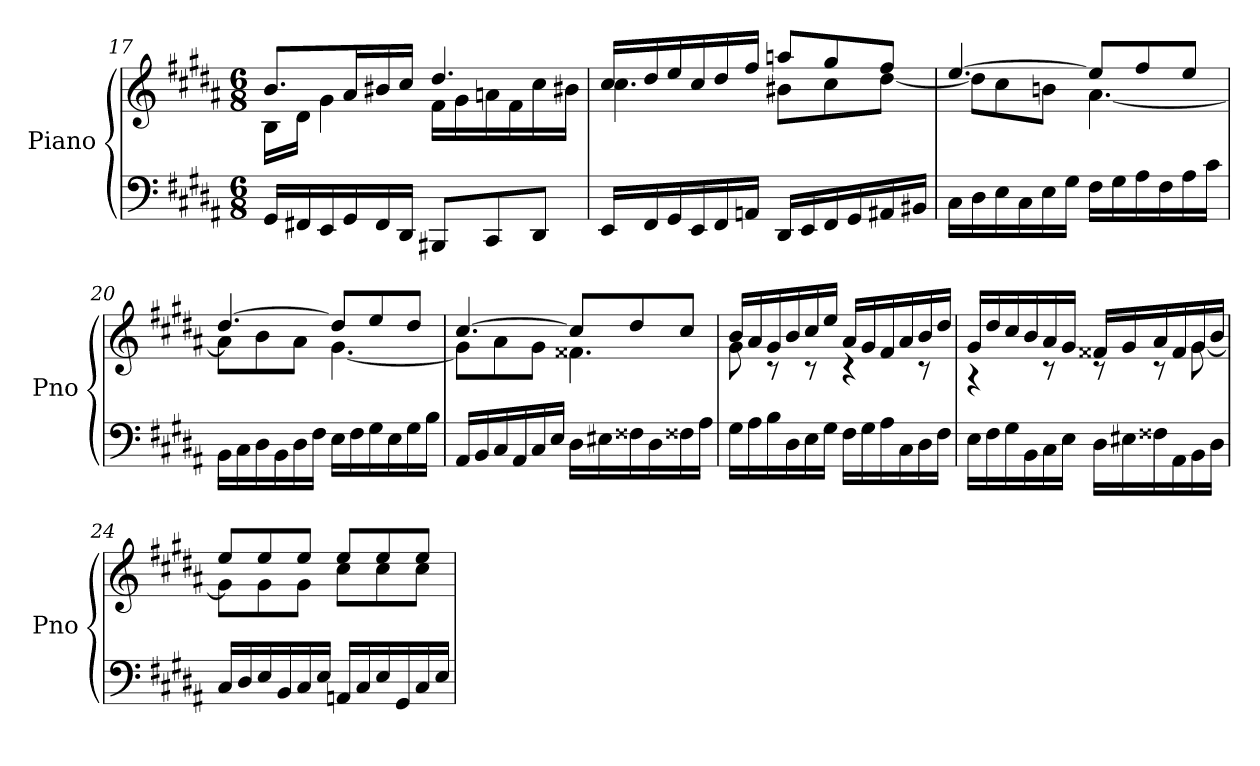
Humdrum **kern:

**kern	**kern
*part1	*part1
*staff2	*staff1
*I"Piano	*
*I'Pno	*
!!LO:PB:g=z
*clefF4	*clefG2
*k[f#c#g#d#a#]	*k[f#c#g#d#a#]
*B:	*B:
*M6/8	*M6/8
=17	=17
*	*^
16GG#/LL	8.b/L	16B\LL
16FF#X/	.	16d#\JJ
16EE/	.	4g#\
16GG#/	16a#/L	.
16FF#/	16b#X/	.
16DD#/JJ	16cc#/JJ	.
8BBB#X/L	4.dd#/	16f#\LL
.	.	16g#\
8CC#/	.	16an\
.	.	16f#\
8DD#/J	.	16cc#\
.	.	16b#X\JJ
=18	=18	=18
16EE/LL	16cc#/LL	4.cc#\
16FF#/	16dd#/	.
16GG#/	16ee/	.
16EE/	16cc#/	.
16FF#/	16dd#/	.
16AAn/JJ	16ff#/JJ	.
16DD#/LL	8aan/L	8b#X\L
16EE/	.	.
16FF#/	8gg#/	8cc#\
16GG#/	.	.
16AA#X/	8ff#/J	[8dd#\J
16BB#X/JJ	.	.
=19	=19	=19
16C#\LL	[4.ee/	8dd#\L]
16D#\	.	.
16E\	.	8cc#\
16C#\	.	.
16E\	.	8bn\J
16G#\JJ	.	.
16F#\LL	8ee/L]	[4.a#\
16G#\	.	.
16A#\	8ff#/	.
16F#\	.	.
16A#\	8ee/J	.
16c#\JJ	.	.
!!LO:LB:g=z	!!
=20	=20	=20
16BB\LL	[4.dd#/	8a#\L]
16C#\	.	.
16D#\	.	8b\
16BB\	.	.
16D#\	.	8a#\J
16F#\JJ	.	.
16E\LL	8dd#/L]	[4.g#\
16F#\	.	.
16G#\	8ee/	.
16E\	.	.
16G#\	8dd#/J	.
16B\JJ	.	.
=21	=21	=21
16AA#/LL	[4.cc#/	8g#\L]
16BB/	.	.
16C#/	.	8a#\
16AA#/	.	.
16C#/	.	8g#\J
16E/JJ	.	.
16D#\LL	8cc#/L]	4.f##X\
16E#X\	.	.
16F##X\	8dd#/	.
16D#\	.	.
16F##X\	8cc#/J	.
16A#\JJ	.	.
=22	=22	=22
16G#\LL	16b/LL	8g#\
16A#\	16a#/	.
16B\	16g#/	8rc
16D#\	16b/	.
16E\	16cc#/	8rc
16G#\JJ	16ee/JJ	.
16F#\LL	16a#/LL	4rc
16G#\	16g#/	.
16A#\	16f#/	.
16C#\	16a#/	.
16D#\	16b/	8rc
16F#\JJ	16dd#/JJ	.
!!LO:LB:g=z	!!
=23	=23	=23
16E\LL	16g#/LL	4rA
16F#\	16dd#/	.
16G#\	16cc#/	.
16BB\	16b/	.
16C#\	16a#/	8rc
16E\JJ	16g#/JJ	.
16D#\LL	16f##X/LL	8rc
16E#X\	16g#/	.
16F##X\	16a#/	8rc
16AA#\	16f##/	.
16BB\	16g#/	[8g#\
16D#\JJ	16b/JJ	.
=24	=24	=24
16C#/LL	8ee/L	8g#\L]
16D#/	.	.
16E/	8ee/	8g#\
16BB/	.	.
16C#/	8ee/J	8g#\J
16E/JJ	.	.
16AAn/LL	8ee/L	8cc#\L
16C#/	.	.
16E/	8ee/	8cc#\
16GG#/	.	.
16C#/	8ee/J	8cc#\J
16E/JJ	.	.
*	*v	*v
=	=
*-	*-
